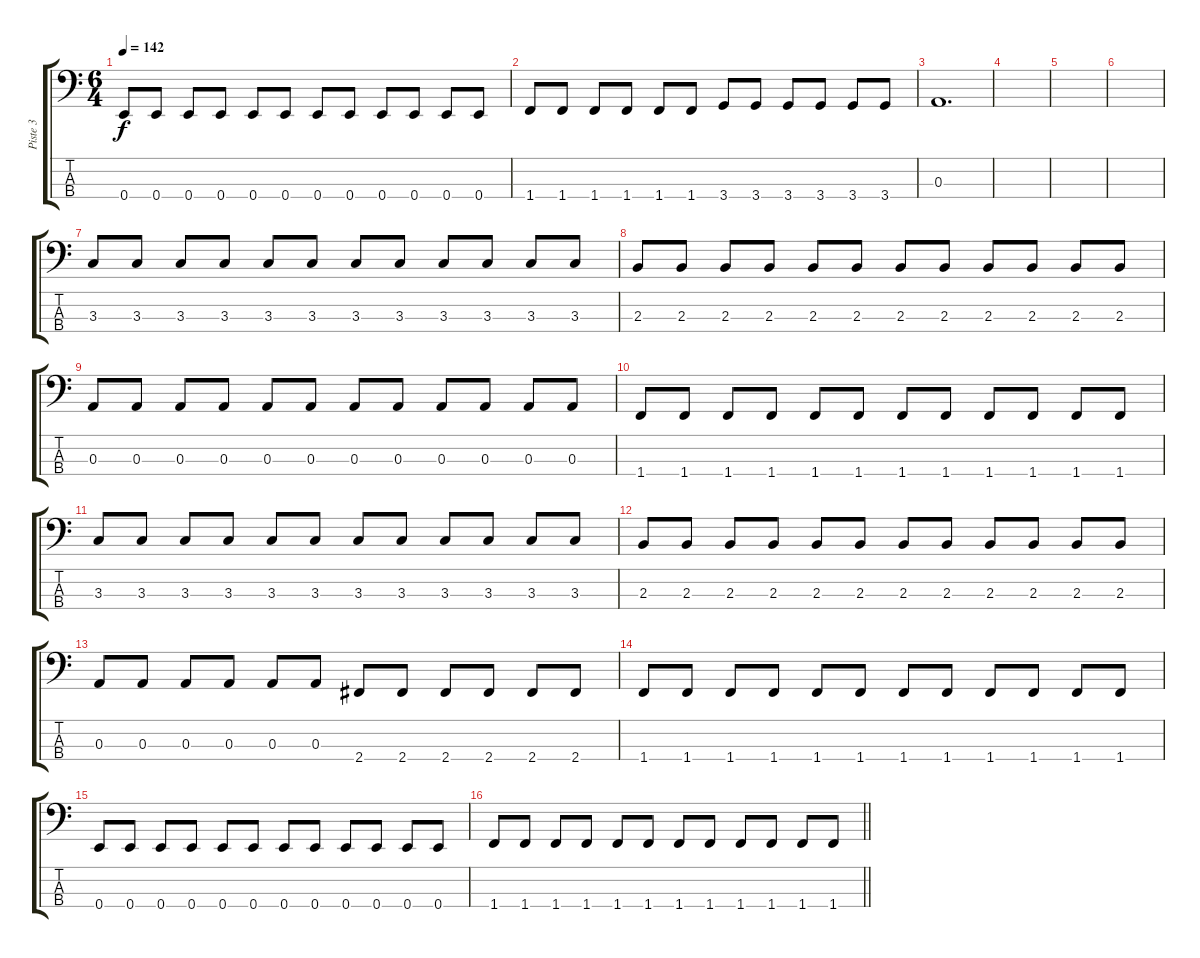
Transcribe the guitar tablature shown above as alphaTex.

\track ("Piste 3" "Piste 3") {instrument electricbassfinger}
\staff {score tabs}
\tuning (G2 D2 A1 E1) {hide}
\ts (6 4)
\tempo 142
\clef f4
\ks c
0.4.8{dy f} 0.4.8 0.4.8 0.4.8 0.4.8 0.4.8 0.4.8 0.4.8 0.4.8 0.4.8 0.4.8 0.4.8 |
1.4.8 1.4.8 1.4.8 1.4.8 1.4.8 1.4.8 3.4.8 3.4.8 3.4.8 3.4.8 3.4.8 3.4.8 |
0.3.1{d volume 0} |
|
|
|
3.3.8{volume 13} 3.3.8 3.3.8 3.3.8 3.3.8 3.3.8 3.3.8 3.3.8 3.3.8 3.3.8 3.3.8 3.3.8 |
2.3.8 2.3.8 2.3.8 2.3.8 2.3.8 2.3.8 2.3.8 2.3.8 2.3.8 2.3.8 2.3.8 2.3.8 |
0.3.8 0.3.8 0.3.8 0.3.8 0.3.8 0.3.8 0.3.8 0.3.8 0.3.8 0.3.8 0.3.8 0.3.8 |
1.4.8 1.4.8 1.4.8 1.4.8 1.4.8 1.4.8 1.4.8 1.4.8 1.4.8 1.4.8 1.4.8 1.4.8 |
3.3.8 3.3.8 3.3.8 3.3.8 3.3.8 3.3.8 3.3.8 3.3.8 3.3.8 3.3.8 3.3.8 3.3.8 |
2.3.8 2.3.8 2.3.8 2.3.8 2.3.8 2.3.8 2.3.8 2.3.8 2.3.8 2.3.8 2.3.8 2.3.8 |
0.3.8 0.3.8 0.3.8 0.3.8 0.3.8 0.3.8 2.4.8 2.4.8 2.4.8 2.4.8 2.4.8 2.4.8 |
1.4.8 1.4.8 1.4.8 1.4.8 1.4.8 1.4.8 1.4.8 1.4.8 1.4.8 1.4.8 1.4.8 1.4.8 |
0.4.8 0.4.8 0.4.8 0.4.8 0.4.8 0.4.8 0.4.8 0.4.8 0.4.8 0.4.8 0.4.8 0.4.8 |
\barLineRight lightlight
1.4.8 1.4.8 1.4.8 1.4.8 1.4.8 1.4.8 1.4.8 1.4.8 1.4.8 1.4.8 1.4.8 1.4.8
